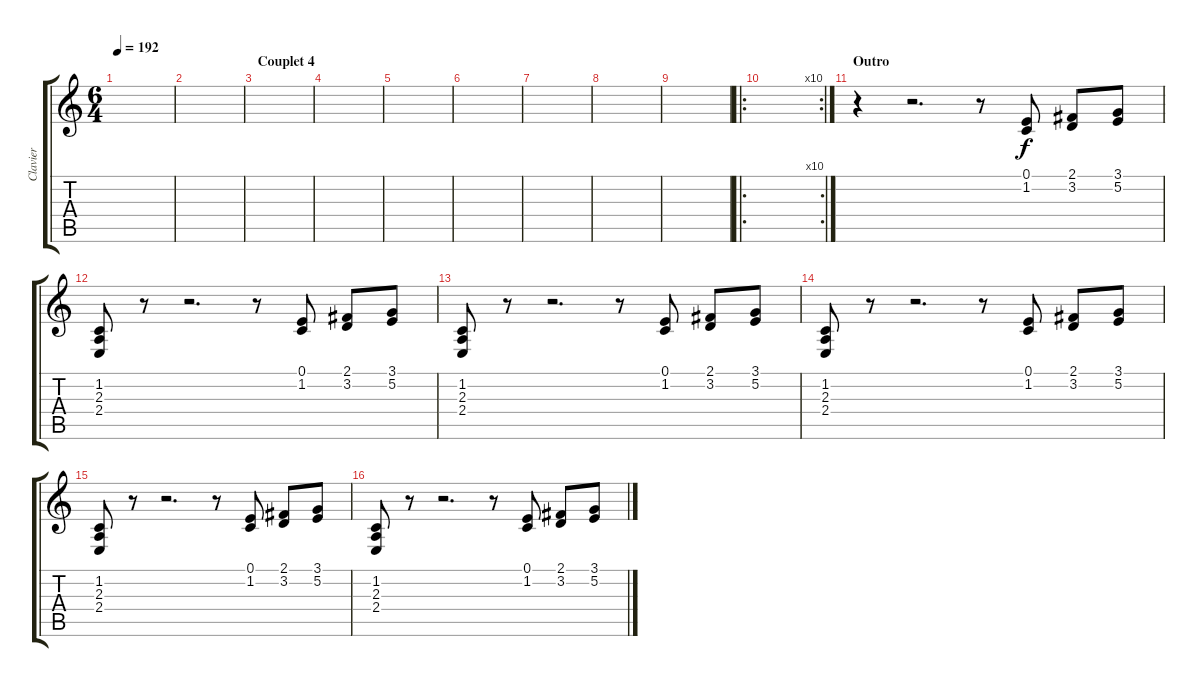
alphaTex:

\track ("Clavier" "Clavier") {instrument percussiveorgan}
\staff {score tabs}
\tuning (E4 B3 G3 D3 A2 E2) {hide}
\ts (6 4)
\tempo 192
\clef g2
\ks c
|
|
\section ("" "Couplet 4")
|
|
|
|
|
|
|
\ro
\rc 10
|
\section ("" "Outro")
r.4{volume 12} r.2{d} r.8 (0.1 1.2).8 (2.1 3.2).8 (3.1 5.2).8 |
(1.2 2.3 2.4).8 r.8 r.2{d} r.8 (0.1 1.2).8 (2.1 3.2).8 (3.1 5.2).8 |
(1.2 2.3 2.4).8{volume 8} r.8 r.2{d} r.8 (0.1 1.2).8 (2.1 3.2).8 (3.1 5.2).8 |
(1.2 2.3 2.4).8 r.8 r.2{d} r.8 (0.1 1.2).8 (2.1 3.2).8 (3.1 5.2).8 |
(1.2 2.3 2.4).8{volume 4} r.8 r.2{d} r.8 (0.1 1.2).8 (2.1 3.2).8 (3.1 5.2).8 |
(1.2 2.3 2.4).8 r.8 r.2{d} r.8 (0.1 1.2).8 (2.1 3.2).8 (3.1 5.2).8
